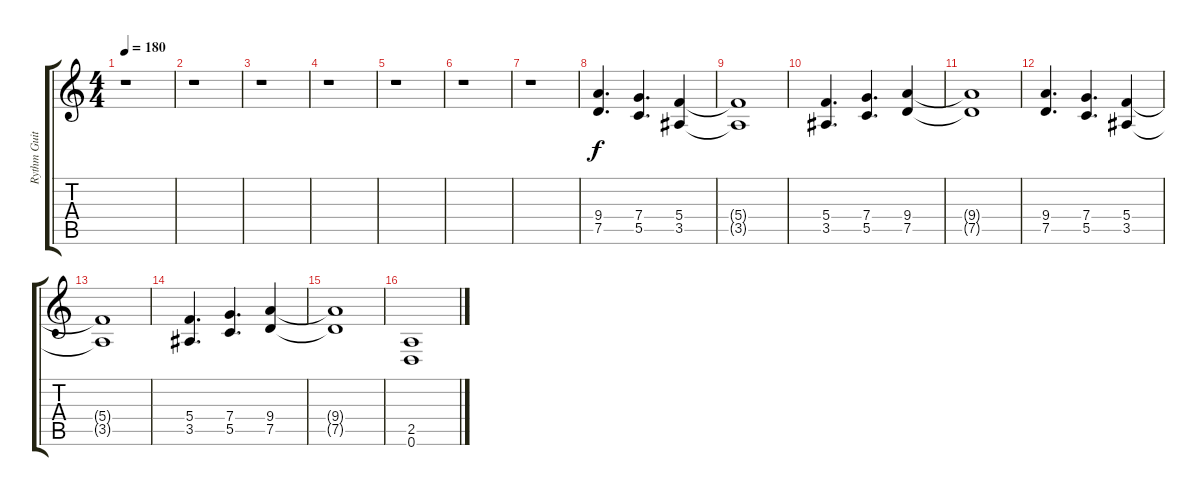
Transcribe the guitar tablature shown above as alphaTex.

\track ("Rythm Guitar" "Rythm Guit") {instrument distortionguitar}
\staff {score tabs}
\tuning (D4 A3 F3 C3 G2 D2) {hide}
\ts (4 4)
\tempo 180
\clef g2
\ks c
r.1{dy f} |
r.1 |
r.1 |
r.1 |
r.1 |
r.1 |
r.1 |
(9.4 7.5).4{d} (7.4 5.5).4{d} (5.4 3.5).4 |
(5.4{t} 3.5{t}).1 |
(5.4 3.5).4{d} (7.4 5.5).4{d} (9.4 7.5).4 |
(9.4{t} 7.5{t}).1 |
(9.4 7.5).4{d} (7.4 5.5).4{d} (5.4 3.5).4 |
(5.4{t} 3.5{t}).1 |
(5.4 3.5).4{d} (7.4 5.5).4{d} (9.4 7.5).4 |
(9.4{t} 7.5{t}).1 |
(2.5 0.6).1
